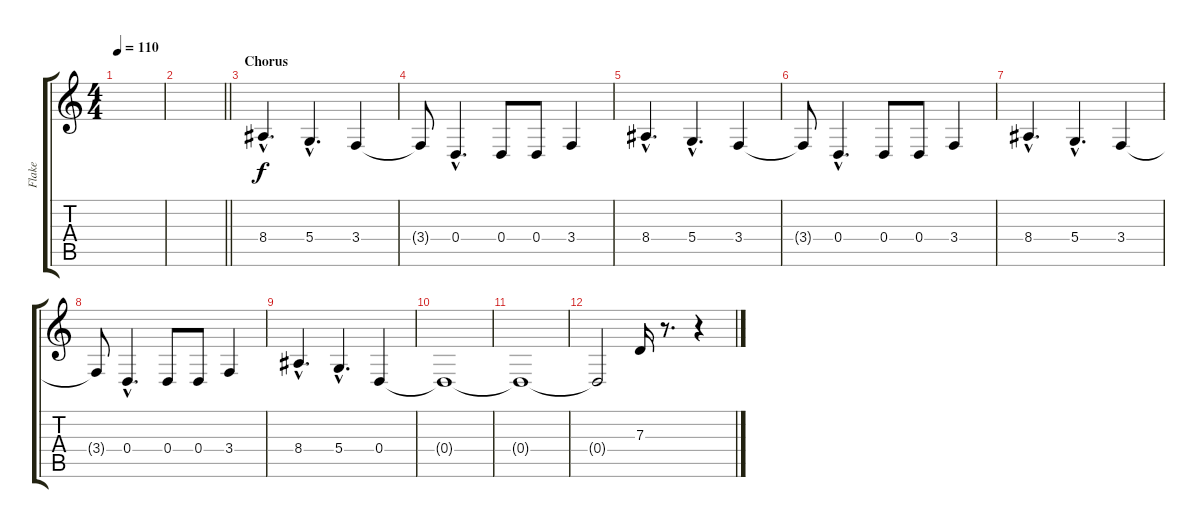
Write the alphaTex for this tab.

\track ("Flake" "Flake") {instrument lead5charang}
\staff {score tabs}
\tuning (E4 B3 G3 D3 A2 D2) {hide}
\ts (4 4)
\tempo 110
\clef g2
\ks c
|
\barLineRight lightlight
|
\section ("" "Chorus")
8.4{hac}.4{d volume 10 instrument synthbass2} 5.4{hac}.4{d} 3.4.4 |
3.4{t}.8 0.4{hac}.4{d} 0.4.8 0.4.8 3.4.4 |
8.4{hac}.4{d} 5.4{hac}.4{d} 3.4.4 |
3.4{t}.8 0.4{hac}.4{d} 0.4.8 0.4.8 3.4.4 |
8.4{hac}.4{d} 5.4{hac}.4{d} 3.4.4 |
3.4{t}.8 0.4{hac}.4{d} 0.4.8 0.4.8 3.4.4 |
8.4{hac}.4{d} 5.4{hac}.4{d} 0.4.4 |
0.4{t}.1 |
0.4{t}.1 |
0.4{t}.2 7.3.16{volume 13 instrument lead2sawtooth} r.8{d} r.4
